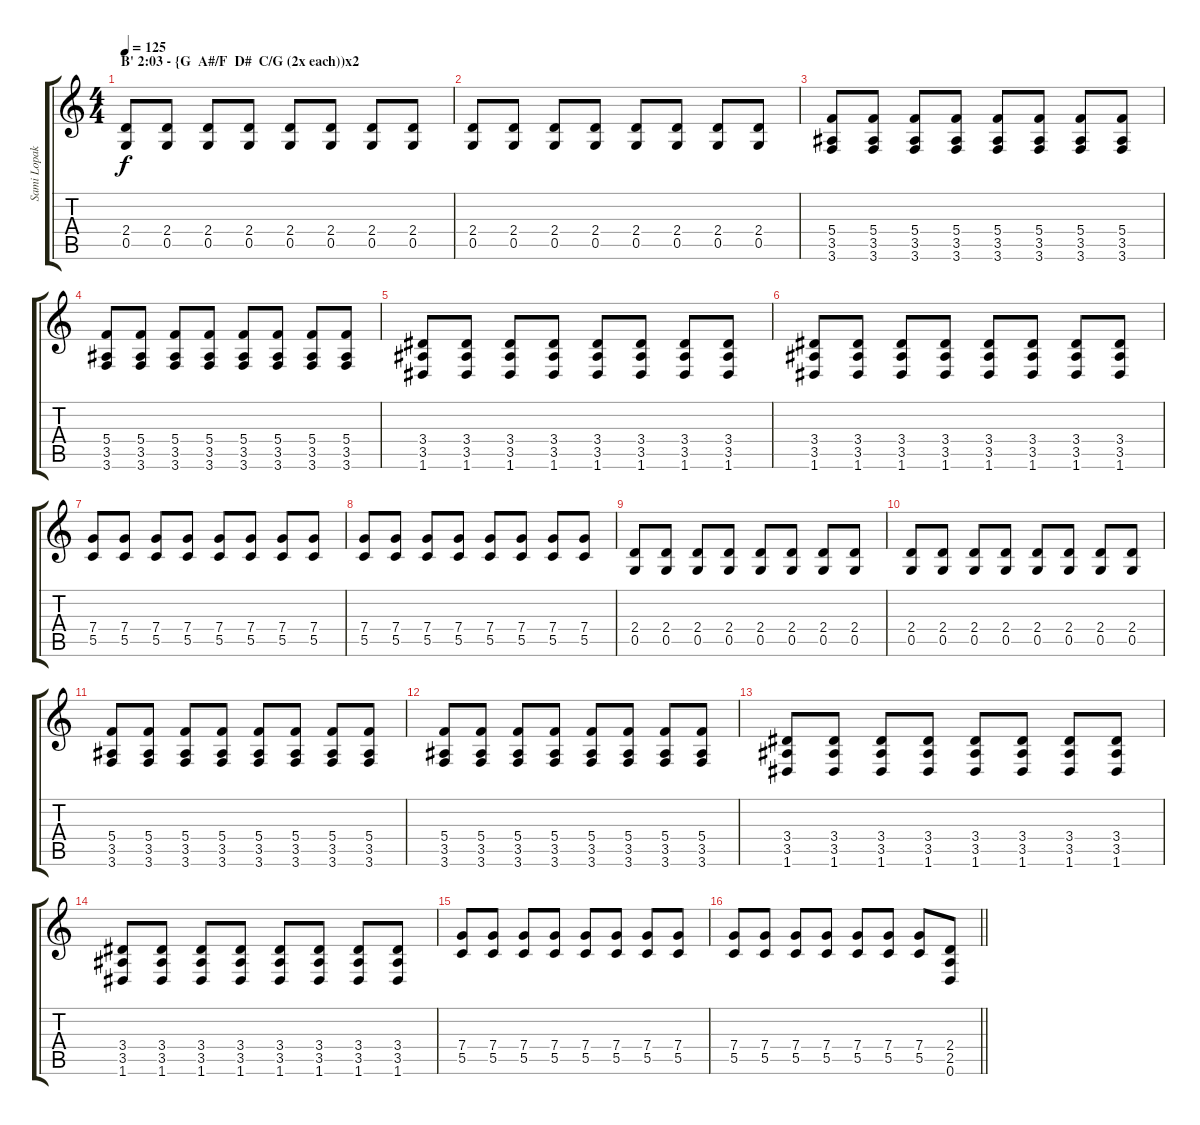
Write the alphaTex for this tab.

\track ("Sami Lopakka (rhythm / acoustic guitar)" "Sami Lopak") {instrument distortionguitar}
\staff {score tabs}
\tuning (D4 A3 F3 C3 G2 D2) {hide}
\ts (4 4)
\section ("" "B' 2:03 - {G  A#/F  D#  C/G (2x each))x2")
\tempo 125
\clef g2
\ks c
(2.4{t} 0.5{t}).8{dy f} (2.4 0.5).8 (2.4 0.5).8 (2.4 0.5).8 (2.4 0.5).8 (2.4 0.5).8 (2.4 0.5).8 (2.4 0.5).8 |
(2.4 0.5).8 (2.4 0.5).8 (2.4 0.5).8 (2.4 0.5).8 (2.4 0.5).8 (2.4 0.5).8 (2.4 0.5).8 (2.4 0.5).8 |
(5.4 3.5 3.6).8 (5.4 3.5 3.6).8 (5.4 3.5 3.6).8 (5.4 3.5 3.6).8 (5.4 3.5 3.6).8 (5.4 3.5 3.6).8 (5.4 3.5 3.6).8 (5.4 3.5 3.6).8 |
(5.4 3.5 3.6).8 (5.4 3.5 3.6).8 (5.4 3.5 3.6).8 (5.4 3.5 3.6).8 (5.4 3.5 3.6).8 (5.4 3.5 3.6).8 (5.4 3.5 3.6).8 (5.4 3.5 3.6).8 |
(3.4 3.5 1.6).8 (3.4 3.5 1.6).8 (3.4 3.5 1.6).8 (3.4 3.5 1.6).8 (3.4 3.5 1.6).8 (3.4 3.5 1.6).8 (3.4 3.5 1.6).8 (3.4 3.5 1.6).8 |
(3.4 3.5 1.6).8 (3.4 3.5 1.6).8 (3.4 3.5 1.6).8 (3.4 3.5 1.6).8 (3.4 3.5 1.6).8 (3.4 3.5 1.6).8 (3.4 3.5 1.6).8 (3.4 3.5 1.6).8 |
(7.4 5.5).8 (7.4 5.5).8 (7.4 5.5).8 (7.4 5.5).8 (7.4 5.5).8 (7.4 5.5).8 (7.4 5.5).8 (7.4 5.5).8 |
(7.4 5.5).8 (7.4 5.5).8 (7.4 5.5).8 (7.4 5.5).8 (7.4 5.5).8 (7.4 5.5).8 (7.4 5.5).8 (7.4 5.5).8 |
(2.4 0.5).8 (2.4 0.5).8 (2.4 0.5).8 (2.4 0.5).8 (2.4 0.5).8 (2.4 0.5).8 (2.4 0.5).8 (2.4 0.5).8 |
(2.4 0.5).8 (2.4 0.5).8 (2.4 0.5).8 (2.4 0.5).8 (2.4 0.5).8 (2.4 0.5).8 (2.4 0.5).8 (2.4 0.5).8 |
(5.4 3.5 3.6).8 (5.4 3.5 3.6).8 (5.4 3.5 3.6).8 (5.4 3.5 3.6).8 (5.4 3.5 3.6).8 (5.4 3.5 3.6).8 (5.4 3.5 3.6).8 (5.4 3.5 3.6).8 |
(5.4 3.5 3.6).8 (5.4 3.5 3.6).8 (5.4 3.5 3.6).8 (5.4 3.5 3.6).8 (5.4 3.5 3.6).8 (5.4 3.5 3.6).8 (5.4 3.5 3.6).8 (5.4 3.5 3.6).8 |
(3.4 3.5 1.6).8 (3.4 3.5 1.6).8 (3.4 3.5 1.6).8 (3.4 3.5 1.6).8 (3.4 3.5 1.6).8 (3.4 3.5 1.6).8 (3.4 3.5 1.6).8 (3.4 3.5 1.6).8 |
(3.4 3.5 1.6).8 (3.4 3.5 1.6).8 (3.4 3.5 1.6).8 (3.4 3.5 1.6).8 (3.4 3.5 1.6).8 (3.4 3.5 1.6).8 (3.4 3.5 1.6).8 (3.4 3.5 1.6).8 |
(7.4 5.5).8 (7.4 5.5).8 (7.4 5.5).8 (7.4 5.5).8 (7.4 5.5).8 (7.4 5.5).8 (7.4 5.5).8 (7.4 5.5).8 |
\barLineRight lightlight
(7.4 5.5).8 (7.4 5.5).8 (7.4 5.5).8 (7.4 5.5).8 (7.4 5.5).8 (7.4 5.5).8 (7.4 5.5).8 (2.4 2.5 0.6).8{volume 4}
